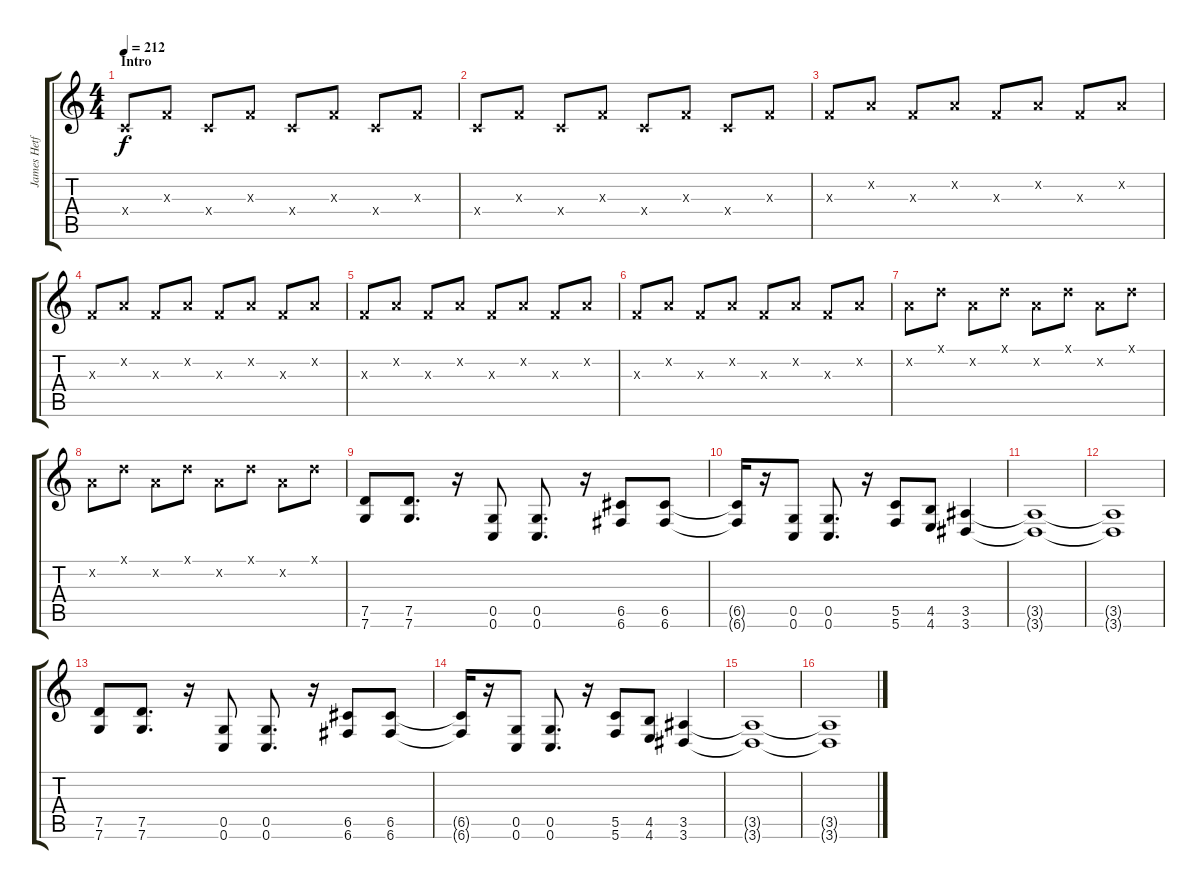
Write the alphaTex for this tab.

\track ("James Hetfield" "James Hetf") {instrument overdrivenguitar}
\staff {score tabs}
\tuning (D4 A3 F3 C3 G2 C2) {hide}
\ts (4 4)
\section ("" "Intro")
\tempo 212
\clef g2
\ks c
0.4{x}.8{dy f instrument overdrivenguitar} 0.3{x}.8 0.4{x}.8 0.3{x}.8 0.4{x}.8 0.3{x}.8 0.4{x}.8 0.3{x}.8 |
0.4{x}.8 0.3{x}.8 0.4{x}.8 0.3{x}.8 0.4{x}.8 0.3{x}.8 0.4{x}.8 0.3{x}.8 |
0.3{x}.8 0.2{x}.8 0.3{x}.8 0.2{x}.8 0.3{x}.8 0.2{x}.8 0.3{x}.8 0.2{x}.8 |
0.3{x}.8 0.2{x}.8 0.3{x}.8 0.2{x}.8 0.3{x}.8 0.2{x}.8 0.3{x}.8 0.2{x}.8 |
0.3{x}.8 0.2{x}.8 0.3{x}.8 0.2{x}.8 0.3{x}.8 0.2{x}.8 0.3{x}.8 0.2{x}.8 |
0.3{x}.8 0.2{x}.8 0.3{x}.8 0.2{x}.8 0.3{x}.8 0.2{x}.8 0.3{x}.8 0.2{x}.8 |
0.2{x}.8 0.1{x}.8 0.2{x}.8 0.1{x}.8 0.2{x}.8 0.1{x}.8 0.2{x}.8 0.1{x}.8 |
0.2{x}.8 0.1{x}.8 0.2{x}.8 0.1{x}.8 0.2{x}.8 0.1{x}.8 0.2{x}.8 0.1{x}.8 |
(7.5 7.6).8 (7.5 7.6).8{d} r.16 (0.5 0.6).8 (0.5 0.6).8{d} r.16 (6.5 6.6).8 (6.5 6.6).8 |
(6.5{t} 6.6{t}).16 r.16 (0.5 0.6).8 (0.5 0.6).8{d} r.16 (5.5 5.6).8 (4.5 4.6).8 (3.5 3.6).4 |
(3.5{t} 3.6{t}).1 |
(3.5{t} 3.6{t}).1 |
(7.5 7.6).8 (7.5 7.6).8{d} r.16 (0.5 0.6).8 (0.5 0.6).8{d} r.16 (6.5 6.6).8 (6.5 6.6).8 |
(6.5{t} 6.6{t}).16 r.16 (0.5 0.6).8 (0.5 0.6).8{d} r.16 (5.5 5.6).8 (4.5 4.6).8 (3.5 3.6).4 |
(3.5{t} 3.6{t}).1 |
(3.5{t} 3.6{t}).1
